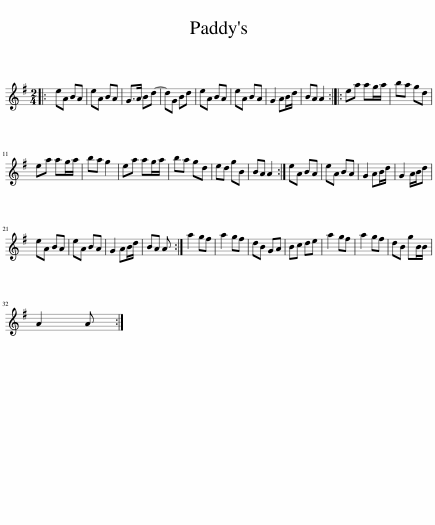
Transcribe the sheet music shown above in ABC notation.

X:1
L:1/8
M:2/4
I:linebreak $
K:G
V:1 treble
V:1
|: eA BA | eA BA | G>A Bd- | dG Bd | eA BA | %5
 eA BA | G2 AB/d/ | BA A2 :: ea ag/a/ | ba gd |$ %10
 ea ag/a/ | ba g2 | ea ag/a/ | ba gd | ed gB | %15
 BA A2 :| eA BA | eA BA | G2 AB/d/ | G2 A/B/d |$ %20
 eA BA | eA BA | G2 AB/d/ | BA A :| a2 gf | %25
 a2 gf | dB GA | Bc de | a2 gf | a2 gf | %30
 dB gB/B/ |$ A2 A :| %32
